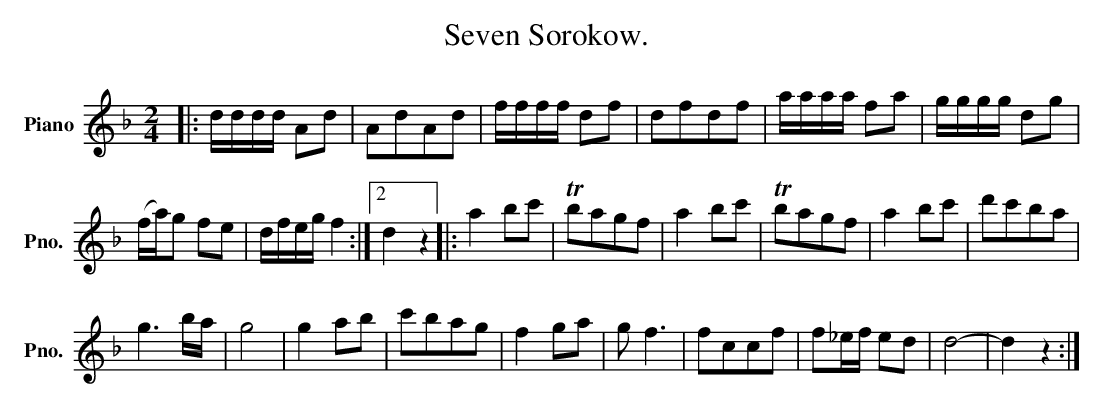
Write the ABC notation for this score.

X:1
T:Seven Sorokow.
L:1/8
M:2/4
K:Dmin
V:1 treble nm="Piano" snm="Pno."
V:1
|: d/d/d/d/ Ad | AdAd | f/f/f/f/ df | dfdf | a/a/a/a/ fa | g/g/g/g/ dg |$ (f/a/)g fe | %7
 d/f/e/g/ f2 :|2 d2 z2 |: a2 bc' | Tbagf | a2 bc' | Tbagf | a2 bc' | d'c'ba |$ g3 b/a/ | g4 | %17
 g2 ab | c'bag | f2 ga | g f3 | fccf | f_e/f/ ed | d4- | d2 z2 :| %25
